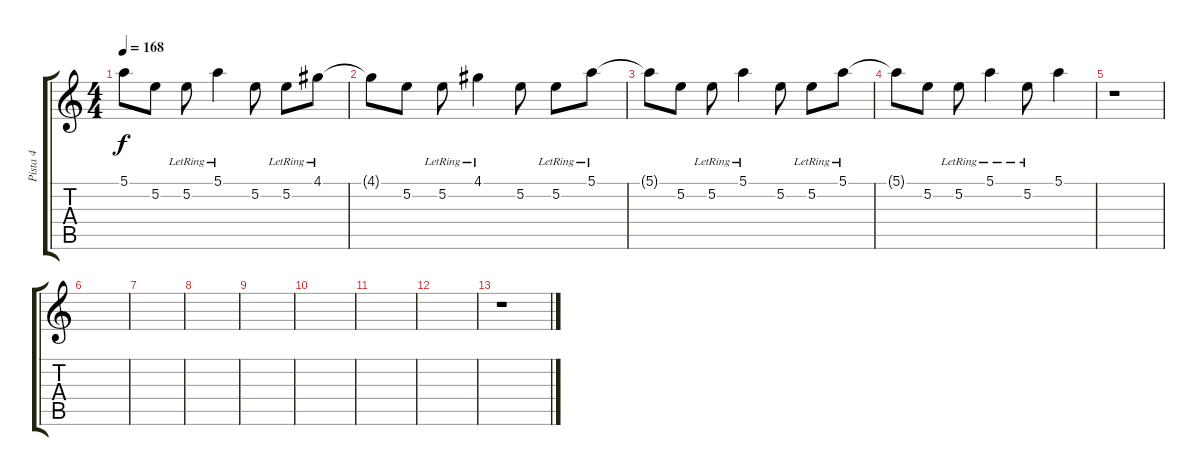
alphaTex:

\track ("Pista 4" "Pista 4") {instrument electricguitarclean}
\staff {score tabs}
\tuning (E4 B3 G3 D3 A2 E2) {hide}
\ts (4 4)
\tempo 168
\clef g2
\ks c
5.1{t}.8{dy f} 5.2.8 5.2{lr}.8 5.1{lr}.4 5.2.8 5.2{lr}.8 4.1{lr}.8 |
4.1{t}.8 5.2.8 5.2{lr}.8 4.1{lr}.4 5.2.8 5.2{lr}.8 5.1{lr}.8 |
5.1{t}.8 5.2.8 5.2{lr}.8 5.1{lr}.4 5.2.8 5.2{lr}.8 5.1{lr}.8 |
5.1{t}.8 5.2.8 5.2{lr}.8 5.1{lr}.4 5.2{lr}.8 5.1.4 |
r.1 |
|
|
|
|
|
|
|
r.1
